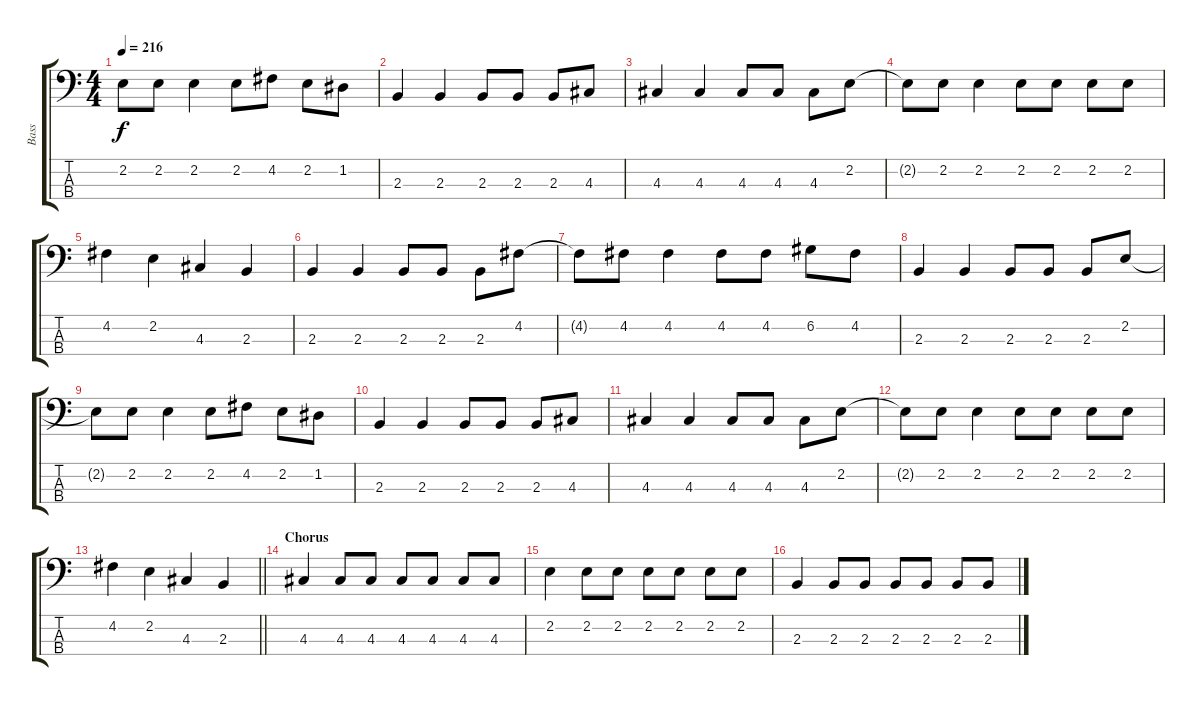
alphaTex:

\track ("Bass" "Bass") {instrument slapbass2}
\staff {score tabs}
\tuning (G2 D2 A1 E1) {hide}
\ts (4 4)
\tempo 216
\clef f4
\ks c
2.2{t}.8{dy f} 2.2.8 2.2.4 2.2.8 4.2.8 2.2.8 1.2.8 |
2.3.4 2.3.4 2.3.8 2.3.8 2.3.8 4.3.8 |
4.3.4 4.3.4 4.3.8 4.3.8 4.3.8 2.2.8 |
2.2{t}.8 2.2.8 2.2.4 2.2.8 2.2.8 2.2.8 2.2.8 |
4.2.4 2.2.4 4.3.4 2.3.4 |
2.3.4 2.3.4 2.3.8 2.3.8 2.3.8 4.2.8 |
4.2{t}.8 4.2.8 4.2.4 4.2.8 4.2.8 6.2.8 4.2.8 |
2.3.4 2.3.4 2.3.8 2.3.8 2.3.8 2.2.8 |
2.2{t}.8 2.2.8 2.2.4 2.2.8 4.2.8 2.2.8 1.2.8 |
2.3.4 2.3.4 2.3.8 2.3.8 2.3.8 4.3.8 |
4.3.4 4.3.4 4.3.8 4.3.8 4.3.8 2.2.8 |
2.2{t}.8 2.2.8 2.2.4 2.2.8 2.2.8 2.2.8 2.2.8 |
\barLineRight lightlight
4.2.4 2.2.4 4.3.4 2.3.4 |
\section ("" "Chorus")
4.3.4 4.3.8 4.3.8 4.3.8 4.3.8 4.3.8 4.3.8 |
2.2.4 2.2.8 2.2.8 2.2.8 2.2.8 2.2.8 2.2.8 |
2.3.4 2.3.8 2.3.8 2.3.8 2.3.8 2.3.8 2.3.8
